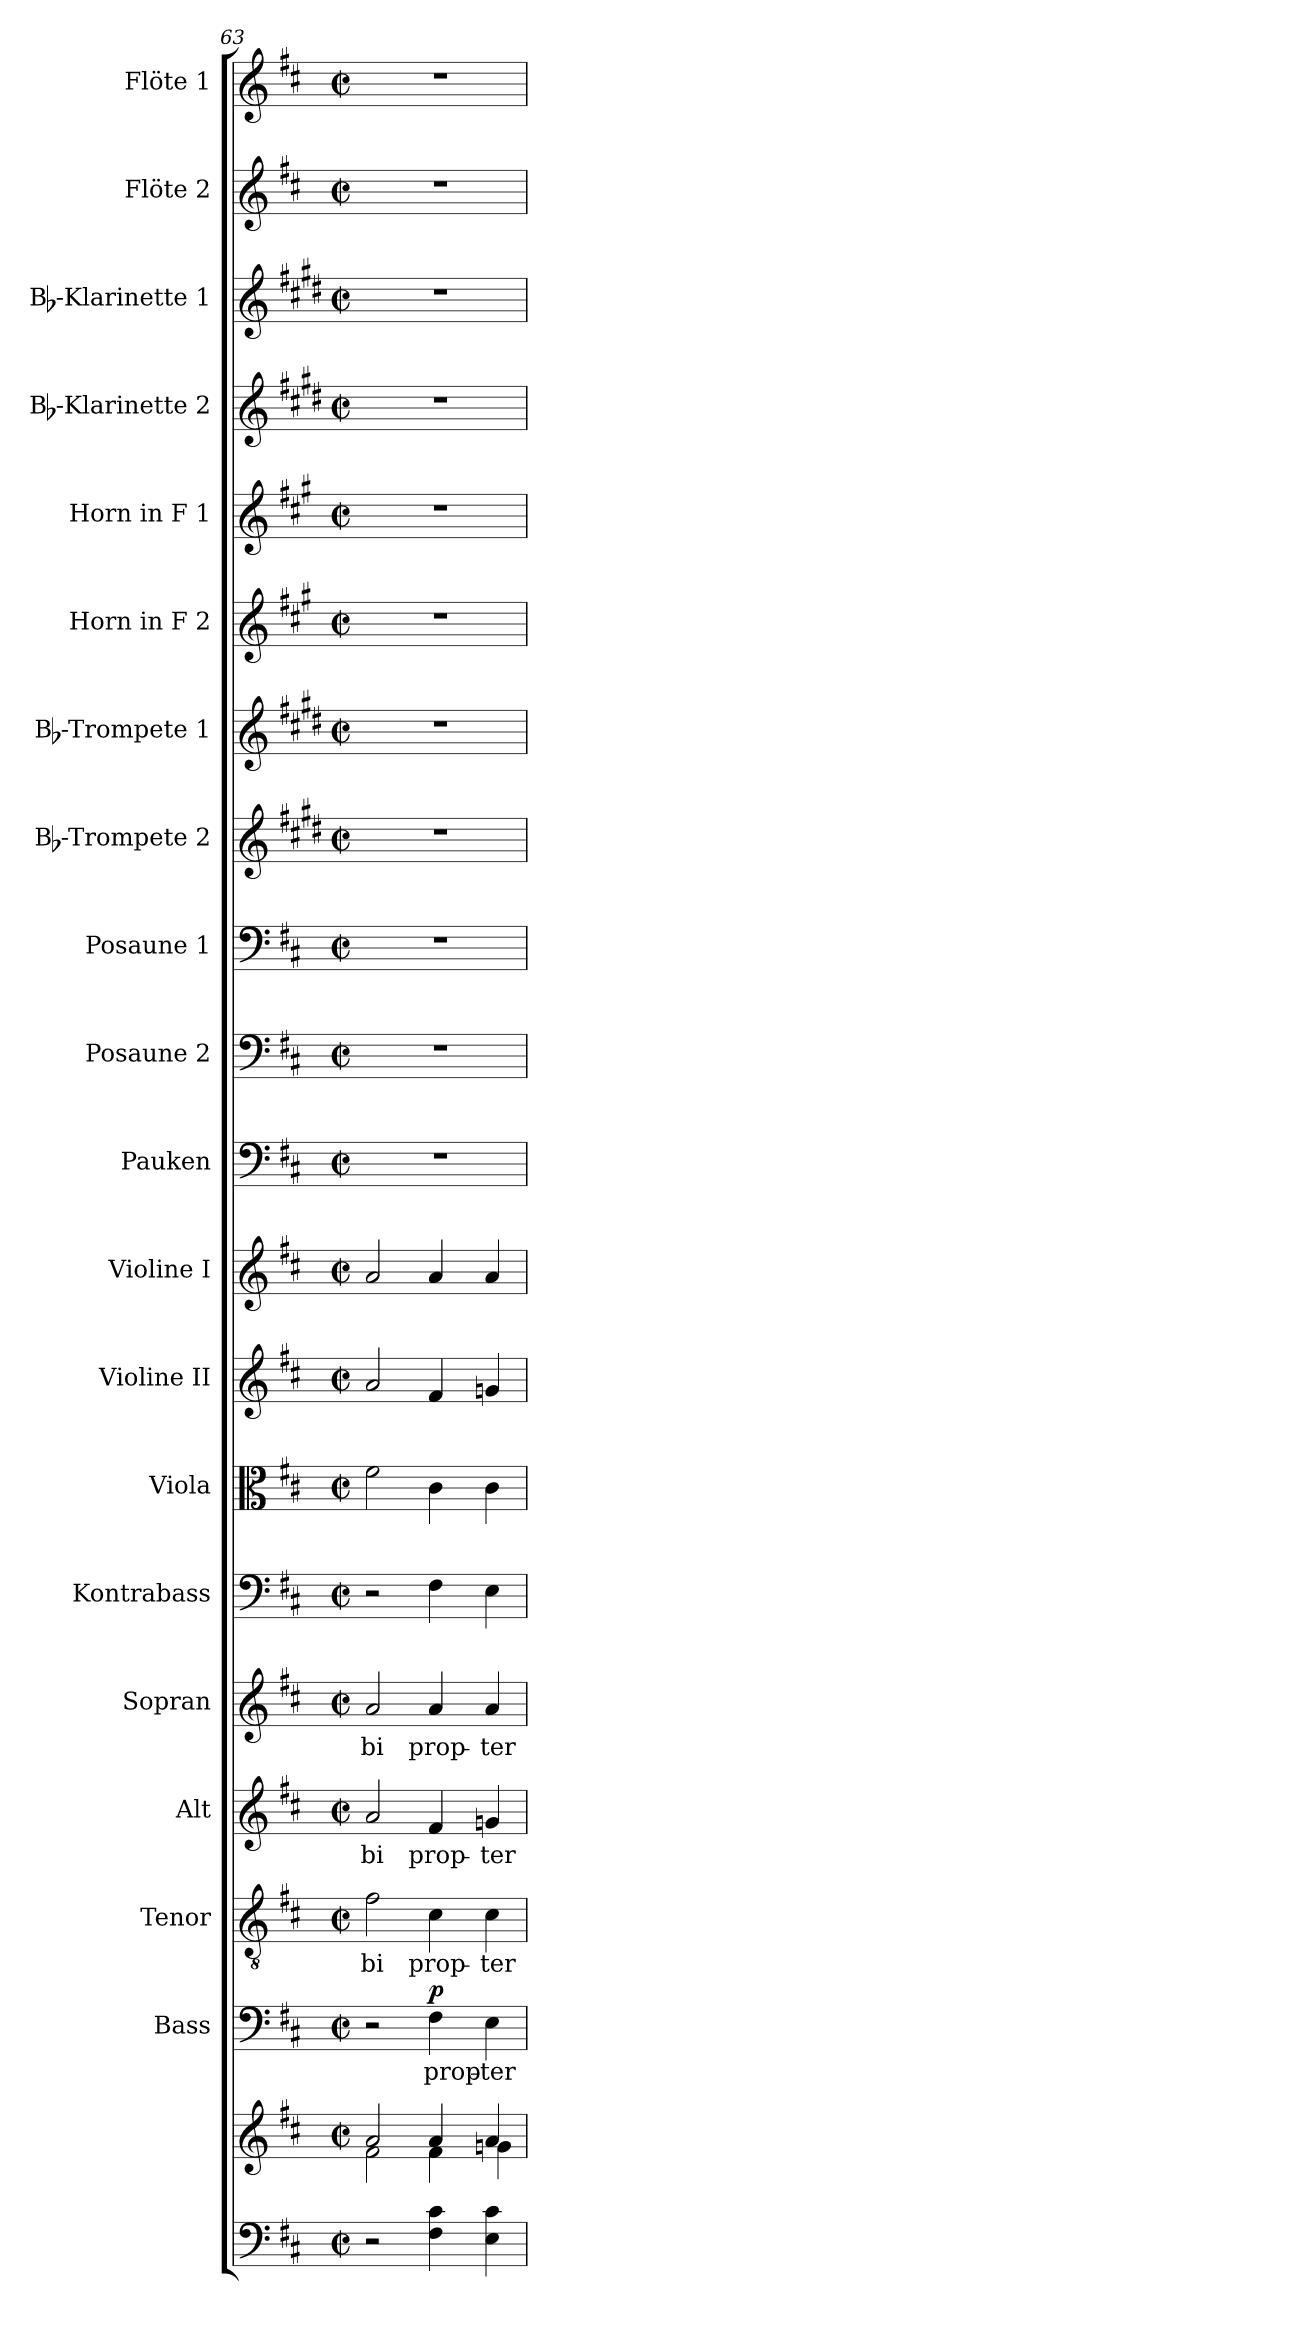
**kern	**kern	**kern	**text	**dynam	**kern	**text	**kern	**text	**kern	**text	**kern	**kern	**kern	**kern	**kern	**kern	**kern	**kern	**kern	**kern	**kern	**kern	**kern	**kern	**kern
*part20	*part20	*part19	*part19	*part19	*part18	*part18	*part17	*part17	*part16	*part16	*part15	*part14	*part13	*part12	*part11	*part10	*part9	*part8	*part7	*part6	*part5	*part4	*part3	*part2	*part1
*staff21	*staff20	*staff19	*staff19	*staff19	*staff18	*staff18	*staff17	*staff17	*staff16	*staff16	*staff15	*staff14	*staff13	*staff12	*staff11	*staff10	*staff9	*staff8	*staff7	*staff6	*staff5	*staff4	*staff3	*staff2	*staff1
*	*	*I"Bass	*	*	*I"Tenor	*	*I"Alt	*	*I"Sopran	*	*I"Kontrabass	*I"Viola	*I"Violine II	*I"Violine I	*I"Pauken	*I"Posaune 2	*I"Posaune 1	*I"Bb-Trompete 2	*I"Bb-Trompete 1	*I"Horn in F 2	*I"Horn in F 1	*I"Bb-Klarinette 2	*I"Bb-Klarinette 1	*I"Flöte 2	*I"Flöte 1
*	*	*I'B.	*	*	*I'T.	*	*I'A.	*	*I'S.	*	*I'Kb.	*I'Vla.	*I'Vl. II	*I'Vl. I	*I'Pk.	*I'Pos. 2	*I'Pos. 1	*I'Bb Trp. 2	*I'Bb Trp. 1	*	*	*I'Bb Kl. 2	*I'Bb Kl. 1	*I'Fl. 2	*I'Fl. 1
*clefF4	*clefG2	*clefF4	*	*	*clefGv2	*	*clefG2	*	*clefG2	*	*clefF4	*clefC3	*clefG2	*clefG2	*clefF4	*clefF4	*clefF4	*clefG2	*clefG2	*clefG2	*clefG2	*clefG2	*clefG2	*clefG2	*clefG2
*	*	*	*	*	*	*	*	*	*	*	*ITrd7c12	*	*	*	*	*	*	*ITrd1c2	*ITrd1c2	*ITrd4c7	*ITrd4c7	*ITrd1c2	*ITrd1c2	*	*
*k[f#c#]	*k[f#c#]	*k[f#c#]	*	*	*k[f#c#]	*	*k[f#c#]	*	*k[f#c#]	*	*k[f#c#]	*k[f#c#]	*k[f#c#]	*k[f#c#]	*k[f#c#]	*k[f#c#]	*k[f#c#]	*k[f#c#]	*k[f#c#]	*k[f#c#]	*k[f#c#]	*k[f#c#]	*k[f#c#]	*k[f#c#]	*k[f#c#]
*D:	*D:	*D:	*	*	*D:	*	*D:	*	*D:	*	*D:	*D:	*D:	*D:	*D:	*D:	*D:	*D:	*D:	*D:	*D:	*D:	*D:	*D:	*D:
*M2/2	*M2/2	*M2/2	*	*	*M2/2	*	*M2/2	*	*M2/2	*	*M2/2	*M2/2	*M2/2	*M2/2	*M2/2	*M2/2	*M2/2	*M2/2	*M2/2	*M2/2	*M2/2	*M2/2	*M2/2	*M2/2	*M2/2
*met(c|)	*met(c|)	*met(c|)	*	*	*met(c|)	*	*met(c|)	*	*met(c|)	*	*met(c|)	*met(c|)	*met(c|)	*met(c|)	*met(c|)	*met(c|)	*met(c|)	*met(c|)	*met(c|)	*met(c|)	*met(c|)	*met(c|)	*met(c|)	*met(c|)	*met(c|)
=63	=63	=63	=63	=63	=63	=63	=63	=63	=63	=63	=63	=63	=63	=63	=63	=63	=63	=63	=63	=63	=63	=63	=63	=63	=63
*	*^	*	*	*	*	*	*	*	*	*	*	*	*	*	*	*	*	*	*	*	*	*	*	*	*
!	!	!	!	!	!	!	!LO:LY:b	!	!LO:LY:b	!	!LO:LY:b	!	!	!	!	!	!	!	!	!	!	!	!	!	!	!
2r	2a/	2f#\	2r	.	.	2f#\	-bi	2a/	-bi	2a/	-bi	2r	2f#\	2a/	2a/	1r	1r	1r	1r	1r	1r	1r	1r	1r	1r	1r
!	!	!	!	!LO:LY:b	!LO:DY:a	!	!LO:LY:b	!	!LO:LY:b	!	!LO:LY:b	!	!	!	!	!	!	!	!	!	!	!	!	!	!	!
4F#\ 4c#\	4a/	4f#\	4F#\	prop-	p	4c#\	prop-	4f#/	prop-	4a/	prop-	4FF#\	4c#\	4f#/	4a/	.	.	.	.	.	.	.	.	.	.	.
!	!	!	!	!LO:LY:b	!	!	!LO:LY:b	!	!LO:LY:b	!	!LO:LY:b	!	!	!	!	!	!	!	!	!	!	!	!	!	!	!
4E\ 4c#\	4a/	4gn\	4E\	-ter	.	4c#\	-ter	4gn/	-ter	4a/	-ter	4EE\	4c#\	4gn/	4a/	.	.	.	.	.	.	.	.	.	.	.
*	*v	*v	*	*	*	*	*	*	*	*	*	*	*	*	*	*	*	*	*	*	*	*	*	*	*	*
=	=	=	=	=	=	=	=	=	=	=	=	=	=	=	=	=	=	=	=	=	=	=	=	=	=
*-	*-	*-	*-	*-	*-	*-	*-	*-	*-	*-	*-	*-	*-	*-	*-	*-	*-	*-	*-	*-	*-	*-	*-	*-	*-
